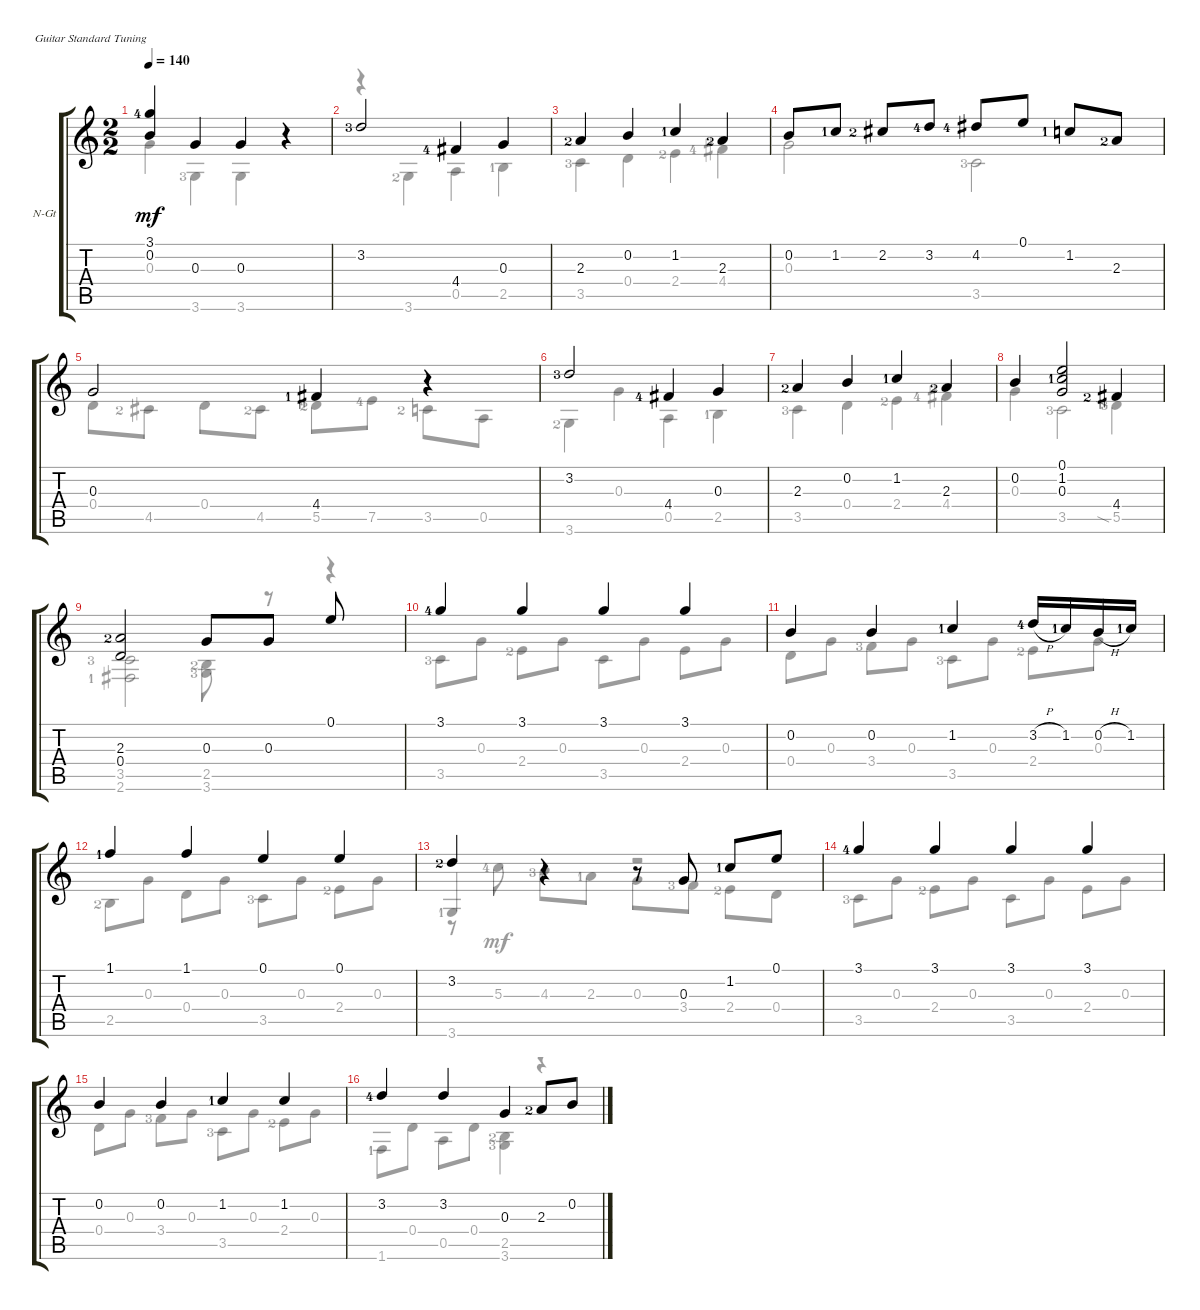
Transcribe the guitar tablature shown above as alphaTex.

\defaultSystemsLayout 4
\bracketExtendMode groupsimilarinstruments
\firstSystemTrackNameOrientation horizontal
\otherSystemsTrackNameOrientation horizontal
\track ("Nylon Guitar" "N-Gt") {instrument acousticguitarsteel}
\staff {score tabs}
\tuning (E4 B3 G3 D3 A2 E2)
\voice
\ts (2 2)
\tempo 140
\clef g2
\ks aminor
(3.1{lf 5} 0.2).4{dy mf} 0.3.4 0.3.4 r.4 |
3.2{lf 4}.2 4.4{lf 5}.4 0.3.4 |
2.3{lf 3}.4 0.2.4 1.2{lf 2}.4 2.3{lf 3}.4 |
0.2.8 1.2{lf 2}.8 2.2{lf 3}.8 3.2{lf 5}.8 4.2{lf 5}.8 0.1.8 1.2{lf 2}.8 2.3{lf 3}.8 |
0.3.2 4.4{lf 2}.4 r.4 |
3.2{lf 4}.2 4.4{lf 5}.4 0.3.4 |
2.3{lf 3}.4 0.2.4 1.2{lf 2}.4 2.3{lf 3}.4 |
0.2.4 (0.1 1.2{lf 2} 0.3).2 4.4{lf 3}.4 |
(2.3{lf 3} 0.4).2 0.3.8 0.3.8 0.1.8 |
3.1{lf 5}.4 3.1.4 3.1.4 3.1.4 |
0.2.4 0.2.4 1.2{lf 2}.4 3.2{h lf 5}.16 1.2{lf 2}.16 0.2{h}.16 1.2{lf 2}.16 |
1.1{lf 2}.4 1.1.4 0.1.4 0.1.4 |
3.2{lf 3}.4 r.4 r.8 0.3.8 1.2{lf 2}.8 0.1.8 |
3.1{lf 5}.4 3.1.4 3.1.4 3.1.4 |
0.2.4 0.2.4 1.2{lf 2}.4 1.2.4 |
3.2{lf 5}.4 3.2.4 0.3.4 2.3{lf 3}.8 0.2.8
\voice
\clef g2
\ottava regular
\simile none
\ks aminor
0.3.4{dy mf} 3.6{lf 4}.4 3.6.4 r.4 |
r.4 3.6{lf 3}.4 0.5.4 2.5{lf 2}.4 |
3.5{lf 4}.4 0.4.4 2.4{lf 3}.4 4.4{lf 5}.4 |
0.3.2 3.5{lf 4}.2 |
0.4.8 4.5{lf 3}.8 0.4.8 4.5{lf 3}.8 5.5{lf 3}.8 7.5{lf 5}.8 3.5{lf 3}.8 0.5.8 |
3.6{lf 3}.4 0.3.4 0.5.4 2.5{lf 2}.4 |
3.5{lf 4}.4 0.4.4 2.4{lf 3}.4 4.4{lf 5}.4 |
0.3.4 3.5{lf 4}.2 5.5{sia lf 4}.4 |
(2.6{lf 2} 3.5{lf 4}).2 (3.6{lf 4} 2.5{lf 3}).8 r.8 r.4 |
3.5{lf 4}.8 0.3.8 2.4{lf 3}.8 0.3.8 3.5.8 0.3.8 2.4.8 0.3.8 |
0.4.8 0.3.8 3.4{lf 4}.8 0.3.8 3.5{lf 4}.8 0.3.8 2.4{lf 3}.8 0.3.8 |
2.5{lf 3}.8 0.3.8 0.4.8 0.3.8 3.5{lf 4}.8 0.3.8 2.4{lf 3}.8 0.3.8 |
3.6{lf 2}.4{beam invert} r.4 r.2 |
3.5{lf 4}.8 0.3.8 2.4{lf 3}.8 0.3.8 3.5.8 0.3.8 2.4.8 0.3.8 |
0.4.8 0.3.8 3.4{lf 4}.8 0.3.8 3.5{lf 4}.8 0.3.8 2.4{lf 3}.8 0.3.8 |
1.6{lf 2}.8 0.4.8 0.5.8 0.4.8 (2.5{lf 3} 3.6{lf 4}).4 r.4
\voice
\clef g2
\ottava regular
\simile none
\ks aminor
|
|
|
|
|
|
|
|
|
|
|
|
r.8 5.3{lf 5}.8 4.3{lf 4}.8 2.3{lf 2}.8 0.3.8 3.4{lf 4}.8 2.4{lf 3}.8 0.4.8 |
|
|
